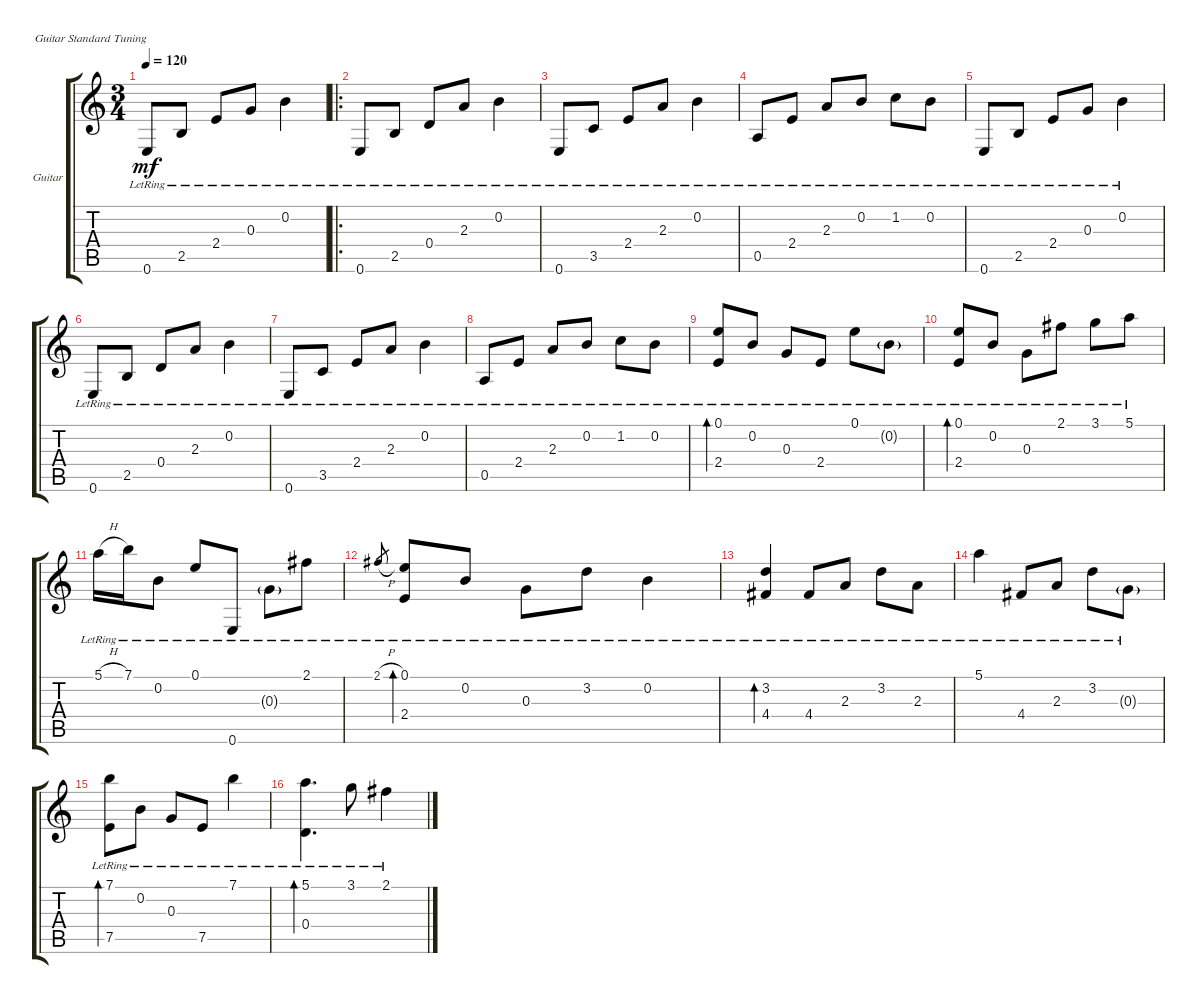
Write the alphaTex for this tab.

\defaultSystemsLayout 4
\bracketExtendMode groupsimilarinstruments
\firstSystemTrackNameOrientation horizontal
\otherSystemsTrackNameOrientation horizontal
\track ("Guitar" "Guitar") {instrument electricguitarclean}
\staff {score tabs}
\tuning (E4 B3 G3 D3 A2 E2)
\ts (3 4)
\tempo 120
\clef g2
\ks c
0.6{lr}.8{dy mf instrument electricguitarclean} 2.5{lr}.8 2.4{lr}.8 0.3{lr}.8 0.2{lr}.4 |
\ro
0.6{lr}.8 2.5{lr}.8 0.4{lr}.8 2.3{lr}.8 0.2{lr}.4 |
0.6{lr}.8 3.5{lr}.8 2.4{lr}.8 2.3{lr}.8 0.2{lr}.4 |
0.5{lr}.8 2.4{lr}.8 2.3{lr}.8 0.2{lr}.8 1.2{lr}.8 0.2{lr}.8 |
0.6{lr}.8 2.5{lr}.8 2.4{lr}.8 0.3{lr}.8 0.2{lr}.4 |
0.6{lr}.8 2.5{lr}.8 0.4{lr}.8 2.3{lr}.8 0.2{lr}.4 |
0.6{lr}.8 3.5{lr}.8 2.4{lr}.8 2.3{lr}.8 0.2{lr}.4 |
0.5{lr}.8 2.4{lr}.8 2.3{lr}.8 0.2{lr}.8 1.2{lr}.8 0.2{lr}.8 |
(0.1{lr} 2.4{lr}).8{bd 72} 0.2{lr}.8 0.3{lr}.8 2.4{lr}.8 0.1{lr}.8 0.2{g lr}.8 |
(2.4{lr} 0.1{lr}).8{bd 72} 0.2{lr}.8 0.3{lr}.8 2.1{lr}.8 3.1{lr}.8 5.1{lr}.8 |
5.1{h lr}.16 7.1{lr}.16 0.2{lr}.8 0.1{lr}.8 0.6{lr}.8 0.3{g lr}.8 2.1{lr}.8 |
2.1{h lr}.8{gr} (2.4{lr} 0.1{lr}).8{bd 72} 0.2{lr}.8 0.3{lr}.8 3.2{lr}.8 0.2{lr}.4 |
(4.4{lr} 3.2{lr}).4{bd 74} 4.4{lr}.8 2.3{lr}.8 3.2{lr}.8 2.3{lr}.8 |
5.1{lr}.4 4.4{lr}.8 2.3{lr}.8 3.2{lr}.8 0.3{g lr}.8 |
(7.1{lr} 7.5{lr}).8{bd 77} 0.2{lr}.8 0.3{lr}.8 7.5{lr}.8 7.1{lr}.4 |
(5.1{lr} 0.4).4{d bd 76} 3.1{lr}.8 2.1{lr}.4
